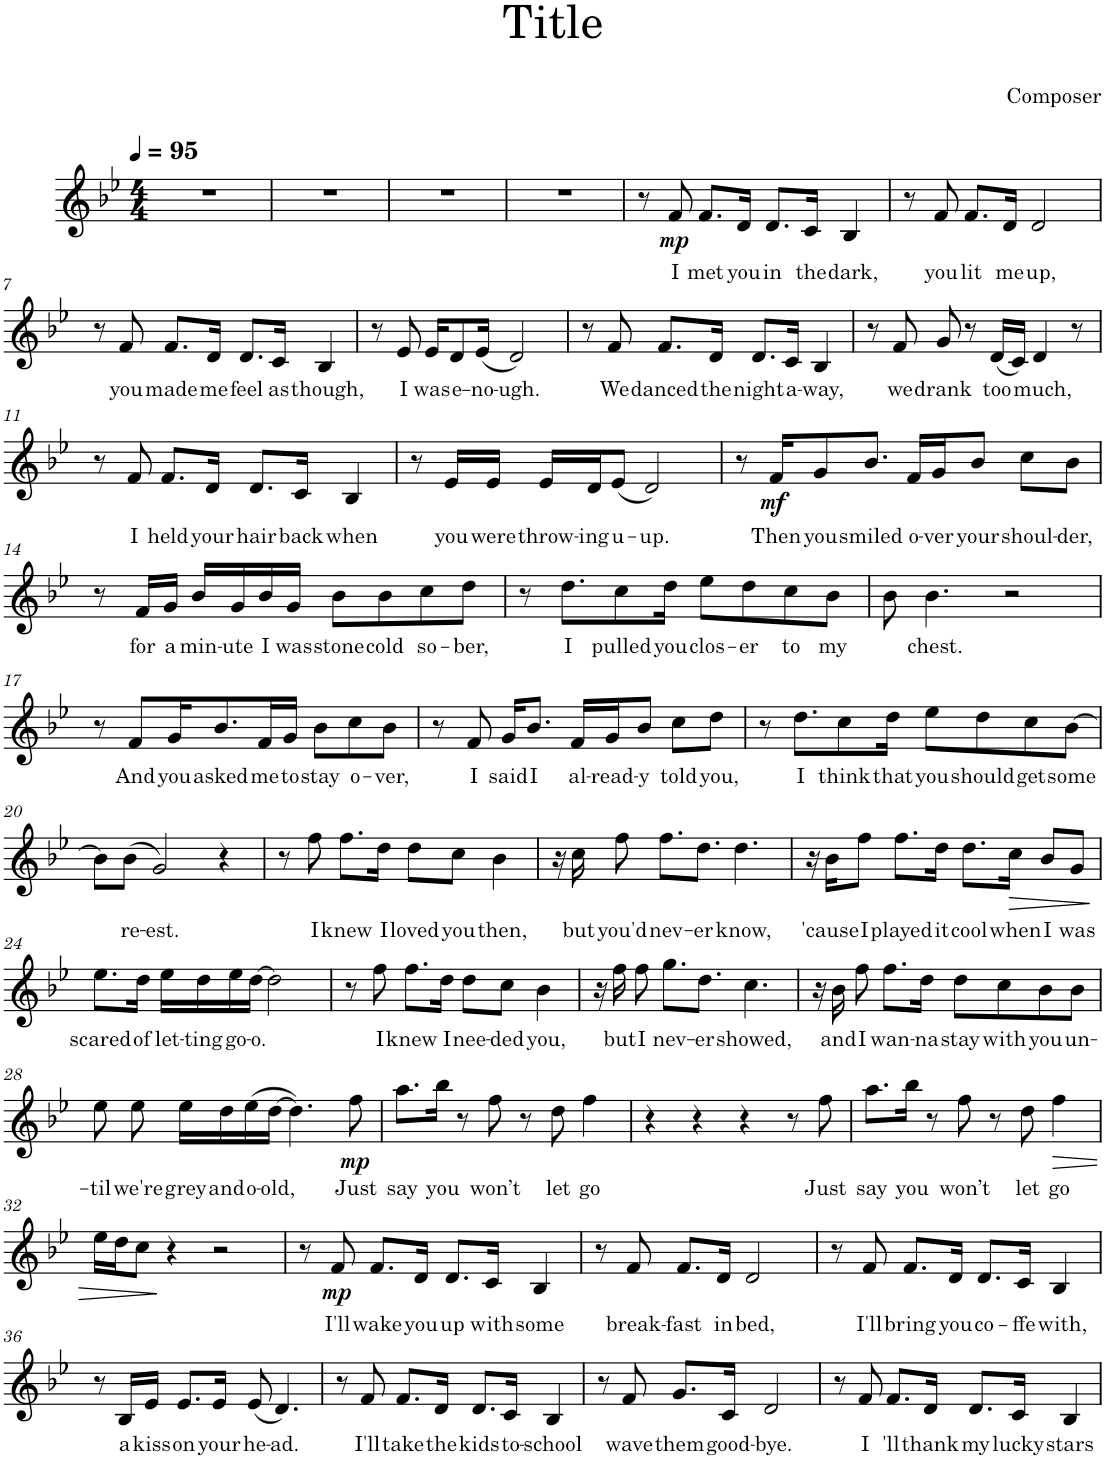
**kern	**text	**dynam
*part1	*part1	*part1
*staff1	*staff1	*staff1
*I"Piano	*	*
*I'Pno.	*	*
*clefG2	*	*
*k[b-e-]	*	*
*M4/4	*	*
*MM95	*	*
=1	=1	=1
1r	.	.
=2	=2	=2
1r	.	.
=3	=3	=3
1r	.	.
=4	=4	=4
1r	.	.
=5	=5	=5
8r	.	.
!	!LO:LY:b	!LO:DY:b
8f/	I	mp
!	!LO:LY:b	!
8.f/L	met	.
!	!LO:LY:b	!
16d/Jk	you	.
!	!LO:LY:b	!
8.d/L	in	.
!	!LO:LY:b	!
16c/Jk	the	.
!	!LO:LY:b	!
4B-/	dark,	.
=6	=6	=6
8r	.	.
!	!LO:LY:b	!
8f/	you	.
!	!LO:LY:b	!
8.f/L	lit	.
!	!LO:LY:b	!
16d/Jk	me	.
!	!LO:LY:b	!
2d/	up,	.
!!LO:LB:g=z
=7	=7	=7
8r	.	.
!	!LO:LY:b	!
8f/	you	.
!	!LO:LY:b	!
8.f/L	made	.
!	!LO:LY:b	!
16d/Jk	me	.
!	!LO:LY:b	!
8.d/L	feel	.
!	!LO:LY:b	!
16c/Jk	as	.
!	!LO:LY:b	!
4B-/	though,	.
=8	=8	=8
8r	.	.
!	!LO:LY:b	!
8e-/	I	.
!	!LO:LY:b	!
16e-/KL	was	.
!	!LO:LY:b	!
8d/	e-	.
!	!LO:LY:b	!
(<16e-/Jk	-no-	.
!	!LO:LY:b	!
2d/)	-ugh.	.
=9	=9	=9
8r	.	.
!	!LO:LY:b	!
8f/	We	.
!	!LO:LY:b	!
8.f/L	danced	.
!	!LO:LY:b	!
16d/Jk	the	.
!	!LO:LY:b	!
8.d/L	night	.
!	!LO:LY:b	!
16c/Jk	a-	.
!	!LO:LY:b	!
4B-/	-way,	.
=10	=10	=10
8r	.	.
!	!LO:LY:b	!
8f/	we	.
!	!LO:LY:b	!
8g/	drank	.
8r	.	.
!	!LO:LY:b	!
(<16d/LL	too	.
16c/JJ)	.	.
!	!LO:LY:b	!
4d/	much,	.
8r	.	.
!!LO:LB:g=z
=11	=11	=11
8r	.	.
!	!LO:LY:b	!
8f/	I	.
!	!LO:LY:b	!
8.f/L	held	.
!	!LO:LY:b	!
16d/Jk	your	.
!	!LO:LY:b	!
8.d/L	hair	.
!	!LO:LY:b	!
16c/Jk	back	.
!	!LO:LY:b	!
4B-/	when	.
=12	=12	=12
8r	.	.
!	!LO:LY:b	!
16e-/LL	you	.
!	!LO:LY:b	!
16e-/JJ	were	.
!	!LO:LY:b	!
16e-/LL	throw-	.
!	!LO:LY:b	!
16d/J	-ing	.
!	!LO:LY:b	!
(<8e-/J	u-	.
!	!LO:LY:b	!
2d/)	-up.	.
=13	=13	=13
8r	.	.
!	!LO:LY:b	!LO:DY:b
16f/KL	Then	mf
!	!LO:LY:b	!
8g/	you	.
!	!LO:LY:b	!
8.b-/J	smiled	.
!	!LO:LY:b	!
16f/LL	o-	.
!	!LO:LY:b	!
16g/J	-ver	.
!	!LO:LY:b	!
8b-/J	your	.
!	!LO:LY:b	!
8cc\L	shoul-	.
!	!LO:LY:b	!
8b-\J	-der,	.
!!LO:LB:g=z
=14	=14	=14
8r	.	.
!	!LO:LY:b	!
16f/LL	for	.
!	!LO:LY:b	!
16g/JJ	a	.
!	!LO:LY:b	!
16b-/LL	min-	.
!	!LO:LY:b	!
16g/	-ute	.
!	!LO:LY:b	!
16b-/	I	.
!	!LO:LY:b	!
16g/JJ	was	.
!	!LO:LY:b	!
8b-\L	stone	.
!	!LO:LY:b	!
8b-\	cold	.
!	!LO:LY:b	!
8cc\	so-	.
!	!LO:LY:b	!
8dd\J	-ber,	.
=15	=15	=15
8r	.	.
!	!LO:LY:b	!
8.dd\L	I	.
!	!LO:LY:b	!
8cc\	pulled	.
!	!LO:LY:b	!
16dd\Jk	you	.
!	!LO:LY:b	!
8ee-\L	clos-	.
!	!LO:LY:b	!
8dd\	-er	.
!	!LO:LY:b	!
8cc\	to	.
!	!LO:LY:b	!
8b-\J	my	.
=16	=16	=16
8b-\	.	.
!	!LO:LY:b	!
4.b-\	chest.	.
2r	.	.
!!LO:LB:g=z
=17	=17	=17
8r	.	.
!	!LO:LY:b	!
8f/L	And	.
!	!LO:LY:b	!
16g/K	you	.
!	!LO:LY:b	!
8.b-/	asked	.
!	!LO:LY:b	!
16f/L	me	.
!	!LO:LY:b	!
16g/JJ	to	.
!	!LO:LY:b	!
8b-\L	stay	.
!	!LO:LY:b	!
8cc\	o-	.
!	!LO:LY:b	!
8b-\J	-ver,	.
=18	=18	=18
8r	.	.
!	!LO:LY:b	!
8f/	I	.
!	!LO:LY:b	!
16g/KL	said	.
!	!LO:LY:b	!
8.b-/J	I	.
!	!LO:LY:b	!
16f/LL	al-	.
!	!LO:LY:b	!
16g/J	-read-	.
!	!LO:LY:b	!
8b-/J	-y	.
!	!LO:LY:b	!
8cc\L	told	.
!	!LO:LY:b	!
8dd\J	you,	.
=19	=19	=19
8r	.	.
!	!LO:LY:b	!
8.dd\L	I	.
!	!LO:LY:b	!
8cc\	think	.
!	!LO:LY:b	!
16dd\Jk	that	.
!	!LO:LY:b	!
8ee-\L	you	.
!	!LO:LY:b	!
8dd\	should	.
!	!LO:LY:b	!
8cc\	get	.
!	!LO:LY:b	!
[8b-\J	some	.
!!LO:LB:g=z
=20	=20	=20
8b-\L]	.	.
!	!LO:LY:b	!
(>8b-\J	re-	.
!	!LO:LY:b	!
2g/)	-est.	.
4r	.	.
=21	=21	=21
8r	.	.
!	!LO:LY:b	!
8ff\	I	.
!	!LO:LY:b	!
8.ff\L	knew	.
!	!LO:LY:b	!
16dd\Jk	I	.
!	!LO:LY:b	!
8dd\L	loved	.
!	!LO:LY:b	!
8cc\J	you	.
!	!LO:LY:b	!
4b-\	then,	.
=22	=22	=22
16r	.	.
!	!LO:LY:b	!
16cc\	but	.
!	!LO:LY:b	!
8ff\	you'd	.
!	!LO:LY:b	!
8.ff\L	nev-	.
!	!LO:LY:b	!
8.dd\J	-er	.
!	!LO:LY:b	!
4.dd\	know,	.
=23	=23	=23
16r	.	.
!	!LO:LY:b	!
16b-\KL	'cause	.
!	!LO:LY:b	!
8ff\J	I	.
!	!LO:LY:b	!
8.ff\L	played	.
!	!LO:LY:b	!
16dd\Jk	it	.
!	!LO:LY:b	!
8.dd\L	cool	.
!	!LO:LY:b	!LO:HP:b
16cc\Jk	when	>
!	!LO:LY:b	!
8b-/L	I	.
!	!LO:LY:b	!
8g/J	was	.
.	.	]
!!LO:LB:g=z
=24	=24	=24
!	!LO:LY:b	!
8.ee-\L	scared	.
!	!LO:LY:b	!
16dd\Jk	of	.
!	!LO:LY:b	!
16ee-\LL	let-	.
!	!LO:LY:b	!
16dd\	-ting	.
!	!LO:LY:b	!
16ee-\	go-	.
!	!LO:LY:b	!
[16dd\JJ	-o.	.
2dd\]	.	.
=25	=25	=25
8r	.	.
!	!LO:LY:b	!
8ff\	I	.
!	!LO:LY:b	!
8.ff\L	knew	.
!	!LO:LY:b	!
16dd\Jk	I	.
!	!LO:LY:b	!
8dd\L	nee-	.
!	!LO:LY:b	!
8cc\J	-ded	.
!	!LO:LY:b	!
4b-\	you,	.
=26	=26	=26
16r	.	.
!	!LO:LY:b	!
16ff\	but	.
!	!LO:LY:b	!
8ff\	I	.
!	!LO:LY:b	!
8.gg\L	nev-	.
!	!LO:LY:b	!
8.dd\J	-er	.
!	!LO:LY:b	!
4.cc\	showed,	.
=27	=27	=27
16r	.	.
!	!LO:LY:b	!
16b-\	and	.
!	!LO:LY:b	!
8ff\	I	.
!	!LO:LY:b	!
8.ff\L	wan-	.
!	!LO:LY:b	!
16dd\Jk	-na	.
!	!LO:LY:b	!
8dd\L	stay	.
!	!LO:LY:b	!
8cc\	with	.
!	!LO:LY:b	!
8b-\	you	.
!	!LO:LY:b	!
8b-\J	un-	.
!!LO:LB:g=z
=28	=28	=28
!	!LO:LY:b	!
8ee-\	-til	.
!	!LO:LY:b	!
8ee-\	we're	.
!	!LO:LY:b	!
16ee-\LL	grey	.
!	!LO:LY:b	!
16dd\	and	.
!	!LO:LY:b	!
(>16ee-\	o-	.
!	!LO:LY:b	!
[16dd\JJ	-old,	.
4.dd\])	.	.
!	!LO:LY:b	!LO:DY:b
8ff\	Just	mp
=29	=29	=29
!	!LO:LY:b	!
8.aa\L	say	.
!	!LO:LY:b	!
16bb-\Jk	you	.
8r	.	.
!	!LO:LY:b	!
8ff\	won’t	.
8r	.	.
!	!LO:LY:b	!
8dd\	let	.
!	!LO:LY:b	!
4ff\	go	.
=30	=30	=30
4r	.	.
4r	.	.
4r	.	.
8r	.	.
!	!LO:LY:b	!
8ff\	Just	.
=31	=31	=31
!	!LO:LY:b	!
8.aa\L	say	.
!	!LO:LY:b	!
16bb-\Jk	you	.
8r	.	.
!	!LO:LY:b	!
8ff\	won’t	.
8r	.	.
!	!LO:LY:b	!
8dd\	let	.
!	!LO:LY:b	!LO:HP:b
4ff\	go	>
!!LO:LB:g=z
=32	=32	=32
16ee-\LL	.	.
16dd\J	.	.
8cc\J	.	.
4r	.	]
2r	.	.
=33	=33	=33
8r	.	.
!	!LO:LY:b	!LO:DY:b
8f/	I'll	mp
!	!LO:LY:b	!
8.f/L	wake	.
!	!LO:LY:b	!
16d/Jk	you	.
!	!LO:LY:b	!
8.d/L	up	.
!	!LO:LY:b	!
16c/Jk	with	.
!	!LO:LY:b	!
4B-/	some	.
=34	=34	=34
8r	.	.
!	!LO:LY:b	!
8f/	break-	.
!	!LO:LY:b	!
8.f/L	-fast	.
!	!LO:LY:b	!
16d/Jk	in	.
!	!LO:LY:b	!
2d/	bed,	.
=35	=35	=35
8r	.	.
!	!LO:LY:b	!
8f/	I'll	.
!	!LO:LY:b	!
8.f/L	bring	.
!	!LO:LY:b	!
16d/Jk	you	.
!	!LO:LY:b	!
8.d/L	co-	.
!	!LO:LY:b	!
16c/Jk	-ffe	.
!	!LO:LY:b	!
4B-/	with,	.
!!LO:LB:g=z
=36	=36	=36
8r	.	.
!	!LO:LY:b	!
16B-/LL	a	.
!	!LO:LY:b	!
16e-/JJ	kiss	.
!	!LO:LY:b	!
8.e-/L	on	.
!	!LO:LY:b	!
16e-/Jk	your	.
!	!LO:LY:b	!
(<8e-/	he-	.
!	!LO:LY:b	!
4.d/)	-ad.	.
=37	=37	=37
8r	.	.
!	!LO:LY:b	!
8f/	I'll	.
!	!LO:LY:b	!
8.f/L	take	.
!	!LO:LY:b	!
16d/Jk	the	.
!	!LO:LY:b	!
8.d/L	kids	.
!	!LO:LY:b	!
16c/Jk	to-	.
!	!LO:LY:b	!
4B-/	-school	.
=38	=38	=38
8r	.	.
!	!LO:LY:b	!
8f/	wave	.
!	!LO:LY:b	!
8.g/L	them	.
!	!LO:LY:b	!
16c/Jk	good-	.
!	!LO:LY:b	!
2d/	-bye.	.
=39	=39	=39
8r	.	.
!	!LO:LY:b	!
8f/	I	.
!	!LO:LY:b	!
8.f/L	'll	.
!	!LO:LY:b	!
16d/Jk	thank	.
!	!LO:LY:b	!
8.d/L	my	.
!	!LO:LY:b	!
16c/Jk	lucky	.
!	!LO:LY:b	!
4B-/	stars	.
=	=	=
*-	*-	*-
